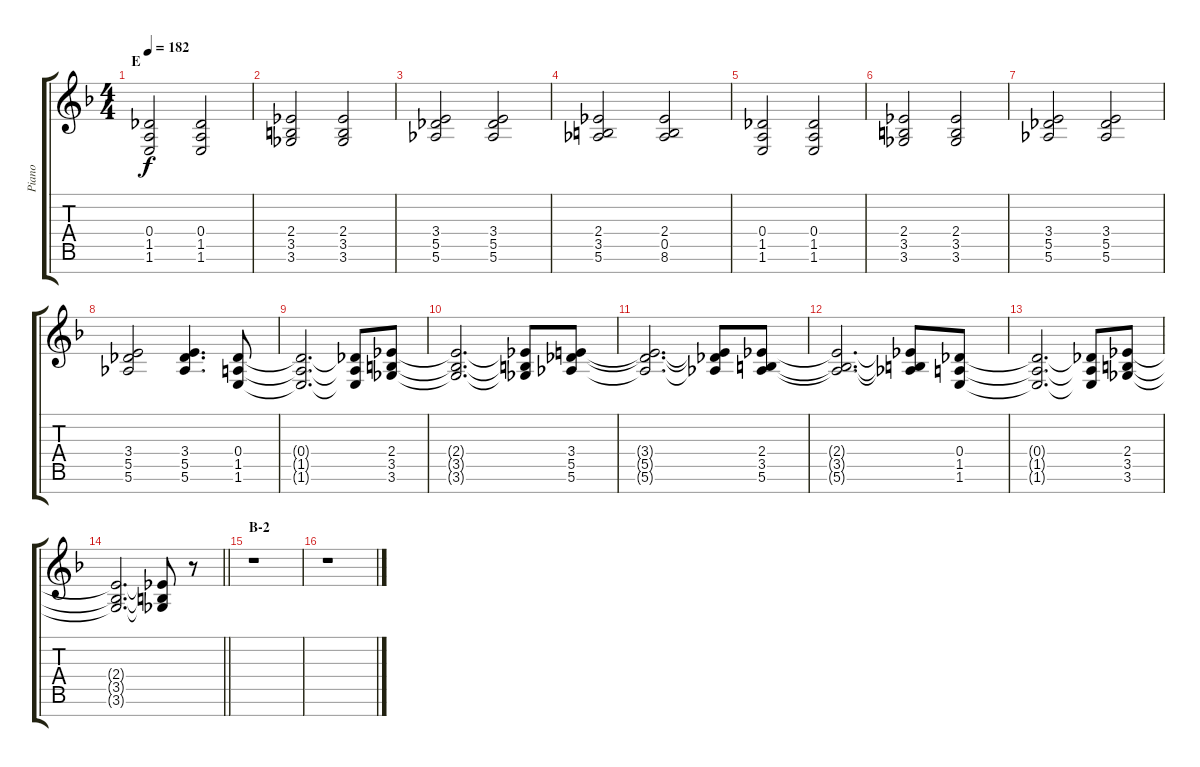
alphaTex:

\track ("Piano" "Piano") {instrument acousticgrandpiano}
\staff {score tabs}
\tuning (Eb5 Bb4 Gb4 Db4 Ab3 Eb3 Bb2) {hide}
\ts (4 4)
\section ("" "E")
\tempo 182
\clef g2
\ks f
(0.4 1.5 1.6).2{dy f} (0.4 1.5 1.6).2 |
(2.4 3.5 3.6).2 (2.4 3.5 3.6).2 |
(3.4 5.5 5.6).2 (3.4 5.5 5.6).2 |
(2.4 3.5 5.6).2 (2.4 0.5 8.6).2 |
(0.4 1.5 1.6).2 (0.4 1.5 1.6).2 |
(2.4 3.5 3.6).2 (2.4 3.5 3.6).2 |
(3.4 5.5 5.6).2 (3.4 5.5 5.6).2 |
(3.4 5.5 5.6).2 (3.4 5.5 5.6).4{d} (0.4 1.5 1.6).8 |
(0.4{t} 1.5{t} 1.6{t}).2{d} (0.4{t} 1.5{t} 1.6{t}).8 (2.4 3.5 3.6).8 |
(2.4{t} 3.5{t} 3.6{t}).2{d} (2.4{t} 3.5{t} 3.6{t}).8 (3.4 5.5 5.6).8 |
(3.4{t} 5.5{t} 5.6{t}).2{d} (3.4{t} 5.5{t} 5.6{t}).8 (2.4 3.5 5.6).8 |
(2.4{t} 3.5{t} 5.6{t}).2{d} (2.4{t} 3.5{t} 5.6{t}).8 (0.4 1.5 1.6).8 |
(0.4{t} 1.5{t} 1.6{t}).2{d} (0.4{t} 1.5{t} 1.6{t}).8 (2.4 3.5 3.6).8 |
\barLineRight lightlight
(2.4{t} 3.5{t} 3.6{t}).2{d} (2.4{t} 3.5{t} 3.6{t}).8 r.8 |
\section ("" "B-2")
r.1 |
r.1
